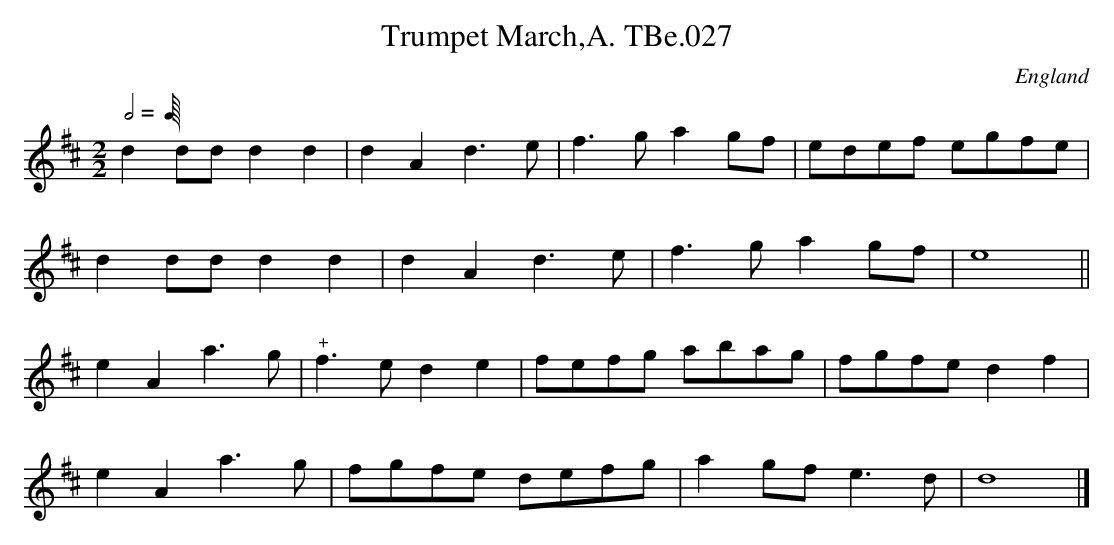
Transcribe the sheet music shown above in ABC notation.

X:1
T:Trumpet March,A. TBe.027
M:2/2
L:1/8
Q:1/2==65
O:England
K:D major
d2 dd d2d2 | d2A2 d3e | f3ga2 gf | edef egfe | !
d2 dd d2d2 |d2A2 d3e | f3ga2 gf | e8 ||!
e2A2 a3g | "^+"f3ed2e2 | fefg abag | fgfe d2 f2 |!
e2 A2 a3g | fgfe defg | a2 gf e3 d | d8 |]
